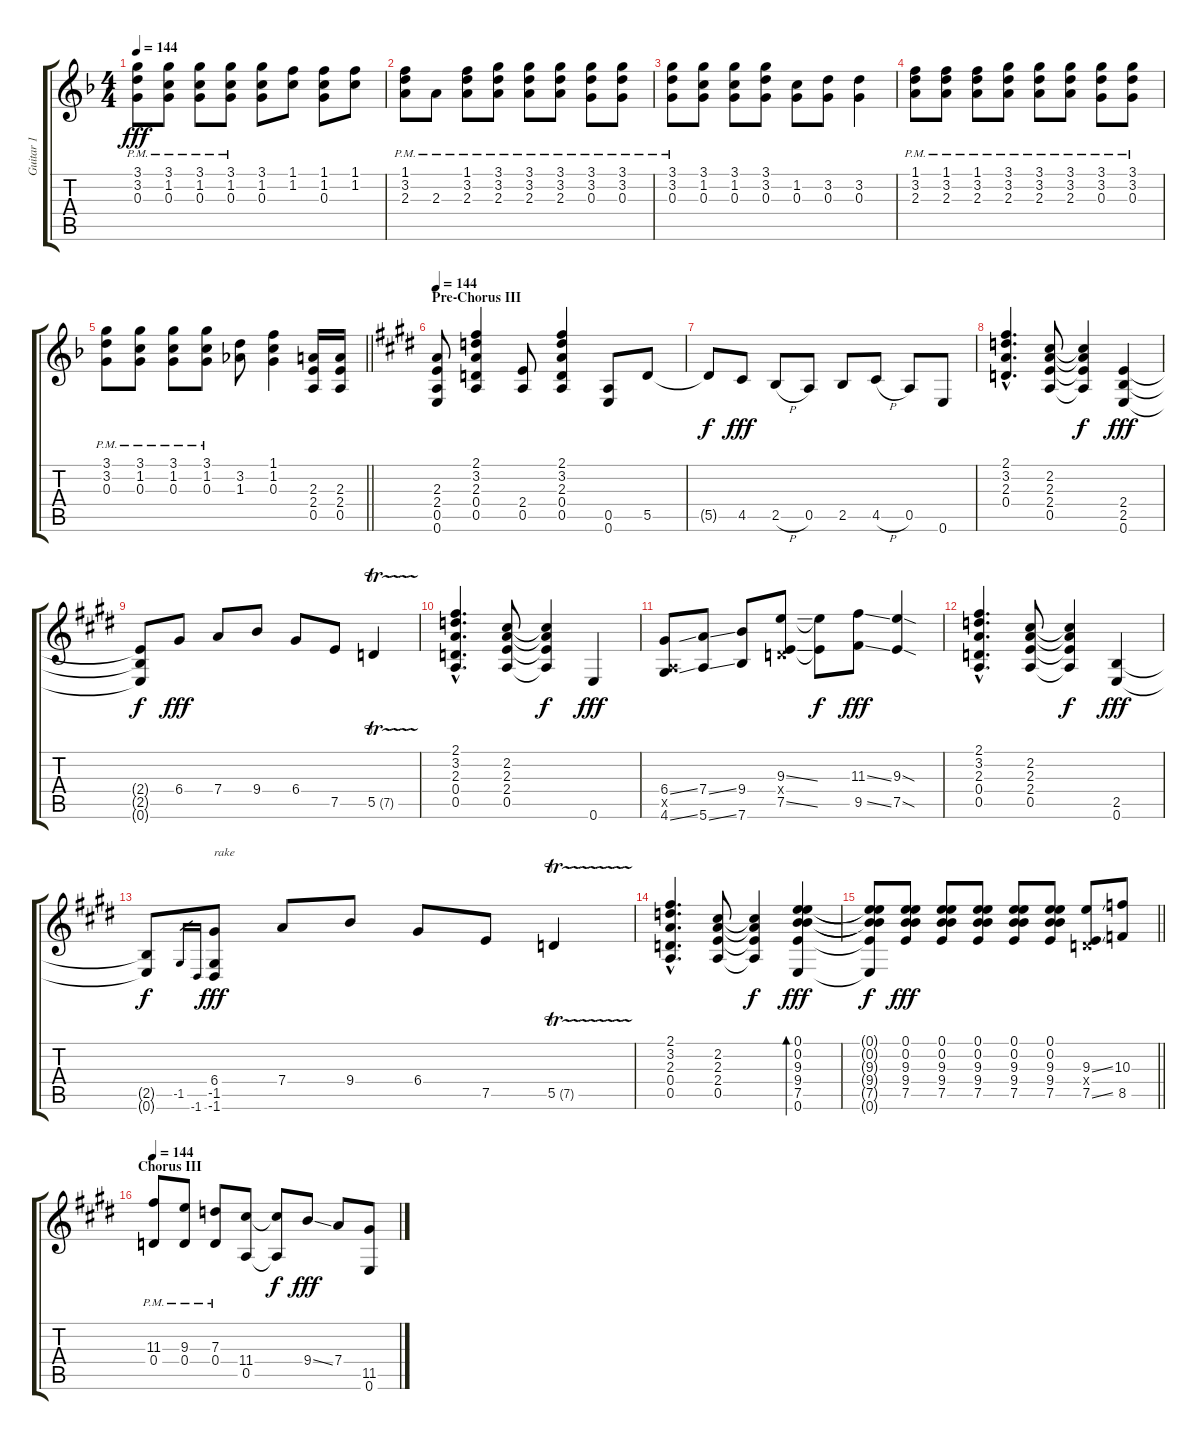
\track ("Guitar 1" "Guitar 1") {instrument overdrivenguitar}
\staff {score tabs}
\tuning (E4 B3 G3 D3 A2 E2) {hide}
\ts (4 4)
\tempo 144
\clef g2
\ks f
(3.1{pm} 3.2{pm} 0.3{pm}).8{dy fff} (3.1{pm} 1.2{pm} 0.3{pm}).8 (3.1{pm} 1.2{pm} 0.3{pm}).8 (3.1{pm} 1.2{pm} 0.3{pm}).8 (3.1 1.2 0.3).8 (1.1 1.2).8 (1.1 1.2 0.3).8 (1.1 1.2).8 |
(1.1{pm} 3.2{pm} 2.3{pm}).8 2.3{pm}.8 (1.1{pm} 3.2{pm} 2.3{pm}).8 (3.1{pm} 3.2{pm} 2.3{pm}).8 (3.1{pm} 3.2{pm} 2.3{pm}).8 (3.1{pm} 3.2{pm} 2.3{pm}).8 (3.1{pm} 3.2{pm} 0.3{pm}).8 (3.1{pm} 3.2{pm} 0.3{pm}).8 |
(3.1{pm} 3.2{pm} 0.3{pm}).8 (3.1 1.2 0.3).8 (3.1 1.2 0.3).8 (3.1 3.2 0.3).8 (1.2 0.3).8 (3.2 0.3).8 (3.2 0.3).4 |
(1.1{pm} 3.2{pm} 2.3{pm}).8 (1.1{pm} 3.2{pm} 2.3{pm}).8 (1.1{pm} 3.2{pm} 2.3{pm}).8 (3.1{pm} 3.2{pm} 2.3{pm}).8 (3.1{pm} 3.2{pm} 2.3{pm}).8 (3.1{pm} 3.2{pm} 2.3{pm}).8 (3.1{pm} 3.2{pm} 0.3{pm}).8 (3.1{pm} 3.2{pm} 0.3{pm}).8 |
\barLineRight lightlight
(3.1{pm} 3.2{pm} 0.3{pm}).8 (3.1{pm} 1.2{pm} 0.3{pm}).8 (3.1{pm} 1.2{pm} 0.3{pm}).8 (3.1{pm} 1.2{pm} 0.3{pm}).8 (3.2 1.3).8 (1.1 1.2 0.3).4 (2.3 2.4 0.5).16 (2.3 2.4 0.5).16 |
\section ("" "Pre-Chorus III")
\tempo 144
\ks e
(2.3 2.4 0.5 0.6).8 (2.1 3.2 2.3 0.4 0.5).4 (2.4 0.5).8 (2.1 3.2 2.3 0.4 0.5).4 (0.5 0.6).8 5.5.8 |
5.5{t}.8{dy f} 4.5.8{dy fff} 2.5{h}.8 0.5.8 2.5.8 4.5{h}.8 0.5.8 0.6.8 |
(2.1{hac} 3.2{hac} 2.3{hac} 0.4{hac}).4{d} (2.2 2.3 2.4 0.5).8 (2.2{t} 2.3{t} 2.4{t} 0.5{t}).4{dy f} (2.4 2.5 0.6).4{dy fff} |
(2.4{t} 2.5{t} 0.6{t}).8{dy f} 6.4.8{dy fff} 7.4.8 9.4.8 6.4.8 7.5.8 5.5{tr (7 32)}.4 |
(2.1{hac} 3.2{hac} 2.3{hac} 0.4{hac} 0.5{hac}).4{d} (2.2 2.3 2.4 0.5).8 (2.2{t} 2.3{t} 2.4{t} 0.5{t}).4{dy f} 0.6.4{dy fff} |
(6.4{ss} 0.5{x} 4.6{ss}).8 (7.4{ss} 5.6{ss}).8 (9.4 7.6).8 (9.3{ss} 0.4{x} 7.5{ss}).8 (9.3{t} 7.5{t}).8{dy f} (11.3{ss} 9.5{ss}).8{dy fff} (9.3{sod} 7.5{sod}).4 |
(2.1{hac} 3.2{hac} 2.3{hac} 0.4{hac} 0.5{hac}).4{d} (2.2 2.3 2.4 0.5).8 (2.2{t} 2.3{t} 2.4{t} 0.5{t}).4{dy f} (2.5 0.6).4{dy fff} |
(2.5{t} 0.6{t}).8{dy f} -1.5.16{gr} -1.6.16{gr} (6.4 -1.5 -1.6).8{txt "rake" dy fff} 7.4.8 9.4.8 6.4.8 7.5.8 5.5{tr (7 32)}.4 |
(2.1{hac} 3.2{hac} 2.3{hac} 0.4{hac} 0.5{hac}).4{d} (2.2 2.3 2.4 0.5).8 (2.2{t} 2.3{t} 2.4{t} 0.5{t}).4{dy f} (0.1 0.2 9.3 9.4 7.5 0.6).4{bd 240 dy fff} |
\barLineRight lightlight
(0.1{t} 0.2{t} 9.3{t} 9.4{t} 7.5{t} 0.6{t}).8{dy f} (0.1 0.2 9.3 9.4 7.5).8{dy fff} (0.1 0.2 9.3 9.4 7.5).8 (0.1 0.2 9.3 9.4 7.5).8 (0.1 0.2 9.3 9.4 7.5).8 (0.1 0.2 9.3 9.4 7.5).8 (9.3{ss} 0.4{x} 7.5{ss}).8 (10.3 8.5).8 |
\section ("" "Chorus III")
\tempo 144
(11.3{pm} 0.4{pm}).8 (9.3{pm} 0.4{pm}).8 (7.3{pm} 0.4{pm}).8 (11.4 0.5).8 (11.4{t} 0.5{t}).8{dy f} 9.4{ss}.8{dy fff} 7.4.8 (11.5 0.6).8
